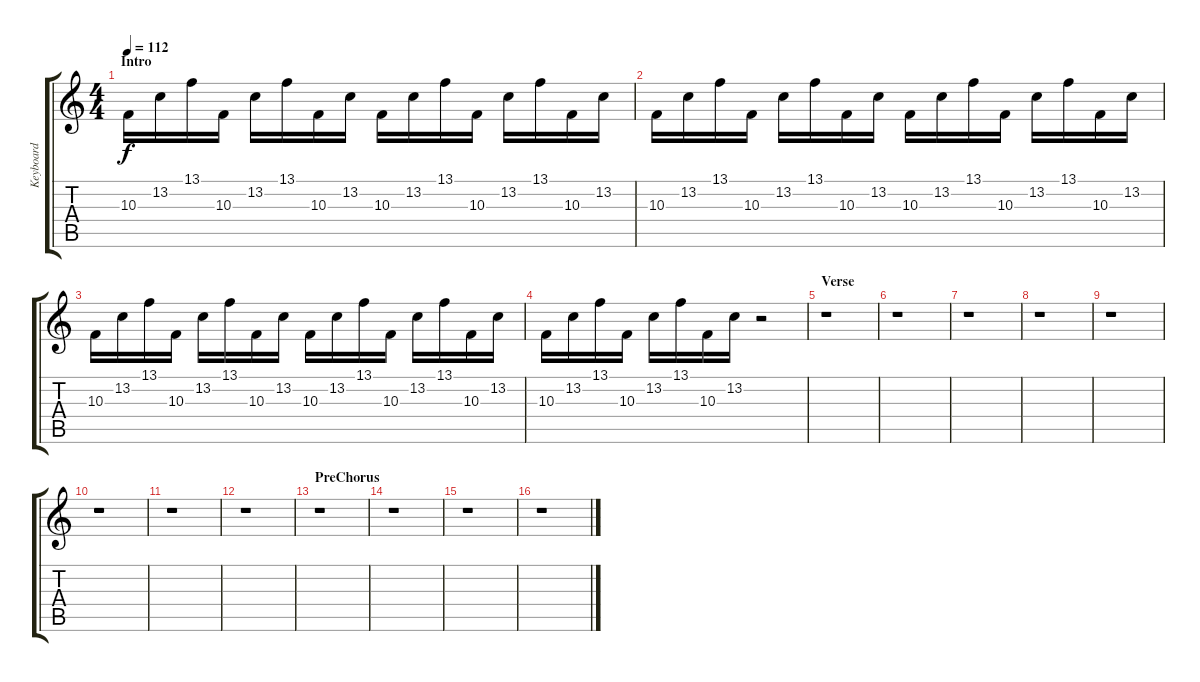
\track ("Keyboard" "Keyboard") {instrument synthstrings1}
\staff {score tabs}
\tuning (E4 B3 G3 D3 A2 E2) {hide}
\ts (4 4)
\section ("" "Intro")
\tempo 112
\clef g2
\ks c
10.3.16{dy f instrument synthstrings1} 13.2.16 13.1.16 10.3.16 13.2.16 13.1.16 10.3.16 13.2.16 10.3.16 13.2.16 13.1.16 10.3.16 13.2.16 13.1.16 10.3.16 13.2.16 |
10.3.16 13.2.16 13.1.16 10.3.16 13.2.16 13.1.16 10.3.16 13.2.16 10.3.16 13.2.16 13.1.16 10.3.16 13.2.16 13.1.16 10.3.16 13.2.16 |
10.3.16 13.2.16 13.1.16 10.3.16 13.2.16 13.1.16 10.3.16 13.2.16 10.3.16 13.2.16 13.1.16 10.3.16 13.2.16 13.1.16 10.3.16 13.2.16 |
10.3.16{volume 0} 13.2.16 13.1.16 10.3.16 13.2.16 13.1.16 10.3.16 13.2.16 r.2 |
\section ("" "Verse")
r.1 |
r.1 |
r.1 |
r.1 |
r.1 |
r.1 |
r.1 |
r.1 |
\section ("" "PreChorus")
r.1 |
r.1 |
r.1 |
r.1
